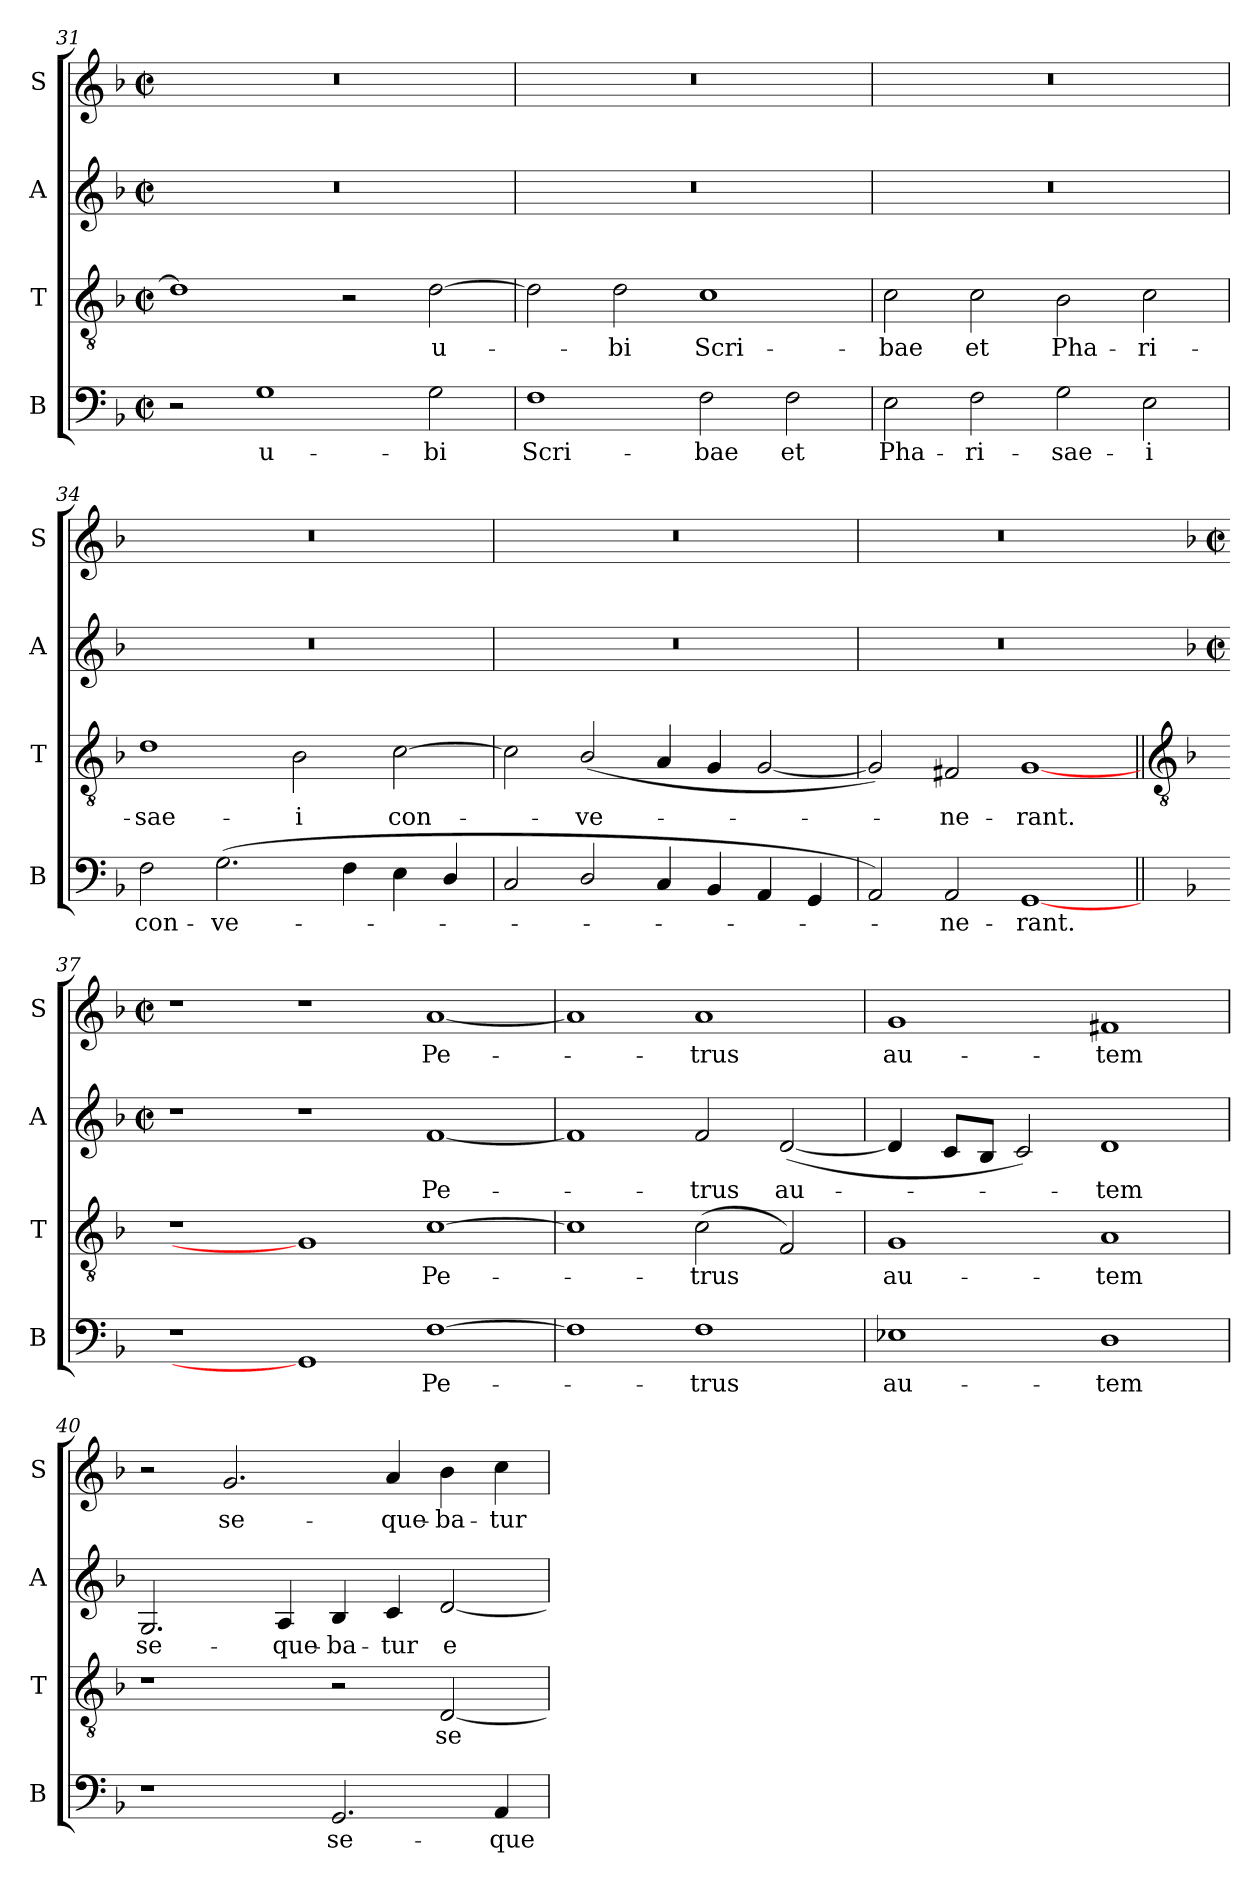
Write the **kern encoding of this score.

**kern	**text	**kern	**text	**kern	**text	**kern	**text
*part4	*part4	*part3	*part3	*part2	*part2	*part1	*part1
*staff4	*staff4	*staff3	*staff3	*staff2	*staff2	*staff1	*staff1
*I"B	*	*I"T	*	*I"A	*	*I"S	*
*I'B	*	*I'T	*	*I'A	*	*I'S	*
!!LO:LB:g=z
*clefF4	*	*clefGv2	*	*clefG2	*	*clefG2	*
*k[b-]	*	*k[b-]	*	*k[b-]	*	*k[b-]	*
*F:	*	*F:	*	*F:	*	*F:	*
*M4/2	*	*M4/2	*	*M4/2	*	*M4/2	*
*met(c|)	*	*met(c|)	*	*met(c|)	*	*met(c|)	*
=31	=31	=31	=31	=31	=31	=31	=31
2r	.	1d]	.	0r	.	0r	.
!	!LO:LY:b	!	!	!	!	!	!
1G	u-	.	.	.	.	.	.
.	.	2r	.	.	.	.	.
!	!LO:LY:b	!	!LO:LY:b	!	!	!	!
2G	-bi	[2d	u-	.	.	.	.
=32	=32	=32	=32	=32	=32	=32	=32
!	!LO:LY:b	!	!	!	!	!	!
1F	Scri-	2d]	.	0r	.	0r	.
!	!	!	!LO:LY:b	!	!	!	!
.	.	2d	bi	.	.	.	.
!	!LO:LY:b	!	!LO:LY:b	!	!	!	!
2F	-bae	1c	Scri-	.	.	.	.
!	!LO:LY:b	!	!	!	!	!	!
2F	et	.	.	.	.	.	.
=33	=33	=33	=33	=33	=33	=33	=33
!	!LO:LY:b	!	!LO:LY:b	!	!	!	!
2E	Pha-	2c	-bae	0r	.	0r	.
!	!LO:LY:b	!	!LO:LY:b	!	!	!	!
2F	-ri-	2c	et	.	.	.	.
!	!LO:LY:b	!	!LO:LY:b	!	!	!	!
2G	-sae-	2B-	Pha-	.	.	.	.
!	!LO:LY:b	!	!LO:LY:b	!	!	!	!
2E	-i	2c	-ri-	.	.	.	.
=34	=34	=34	=34	=34	=34	=34	=34
!	!LO:LY:b	!	!LO:LY:b	!	!	!	!
2F	con-	1d	-sae-	0r	.	0r	.
!	!LO:LY:b	!	!	!	!	!	!
(>2.G	-ve-	.	.	.	.	.	.
!	!	!	!LO:LY:b	!	!	!	!
.	.	2B-	-i	.	.	.	.
4F	.	.	.	.	.	.	.
!	!	!	!LO:LY:b	!	!	!	!
4E	.	[2c	con-	.	.	.	.
4D/	.	.	.	.	.	.	.
=35	=35	=35	=35	=35	=35	=35	=35
2C	.	2c]	.	0r	.	0r	.
!	!	!	!LO:LY:b	!	!	!	!
2D/	.	(<2B-/	ve-	.	.	.	.
4C	.	4A	.	.	.	.	.
4BB-	.	4G	.	.	.	.	.
4AA	.	[2G	.	.	.	.	.
4GG	.	.	.	.	.	.	.
=36	=36	=36	=36	=36	=36	=36	=36
2AA)	.	2G])	.	0r	.	0r	.
!	!LO:LY:b	!	!LO:LY:b	!	!	!	!
2AA	ne-	2F#	ne-	.	.	.	.
!	!LO:LY:b	!	!LO:LY:b	!	!	!	!
[1GG	-rant.	[1G	-rant.	.	.	.	.
!!LO:LB:g=z
=37||	=37	=37||	=37	=37	=37	=37	=37
*	*	*clefGv2	*	*	*	*	*
*	*	*	*	*k[b-]	*	*k[b-]	*
*	*	*	*	*F:	*	*F:	*
*	*	*	*	*M4/2	*	*M4/2	*
*	*	*	*	*met(c|)	*	*met(c|)	*
1r	.	1r	.	1r	.	1r	.
1GG]	.	1G]	.	1r	.	1r	.
!	!LO:LY:b	!	!LO:LY:b	!	!LO:LY:b	!	!LO:LY:b
[1F	Pe-	[1c	Pe-	[1f	Pe-	[1a	Pe-
=38	=38	=38	=38	=38	=38	=38	=38
1F]	.	1c]	.	1f]	.	1a]	.
!	!LO:LY:b	!	!LO:LY:b	!	!LO:LY:b	!	!LO:LY:b
1F	trus	(<2c	trus	2f	trus	1a	trus
!	!	!	!	!	!LO:LY:b	!	!
.	.	2F)	.	(<[2d	au-	.	.
=39	=39	=39	=39	=39	=39	=39	=39
!	!LO:LY:b	!	!LO:LY:b	!	!	!	!LO:LY:b
1E-X	au-	1G	au-	4d]	.	1g	au-
.	.	.	.	8cL	.	.	.
.	.	.	.	8B-J	.	.	.
.	.	.	.	2c)	.	.	.
!	!LO:LY:b	!	!LO:LY:b	!	!LO:LY:b	!	!LO:LY:b
1D	-tem	1A	-tem	1d	tem	1f#X	-tem
=40	=40	=40	=40	=40	=40	=40	=40
!	!	!	!	!	!LO:LY:b	!	!
1r	.	1r	.	2.G	se-	2r	.
!	!	!	!	!	!	!	!LO:LY:b
.	.	.	.	.	.	2.g	se-
!	!	!	!	!	!LO:LY:b	!	!
.	.	.	.	4A	-que-	.	.
!	!LO:LY:b	!	!	!	!LO:LY:b	!	!
2.GG	se-	2r	.	4B-	-ba-	.	.
!	!	!	!	!	!LO:LY:b	!	!LO:LY:b
.	.	.	.	4c	-tur	4a	-que-
!	!	!	!LO:LY:b	!	!LO:LY:b	!	!LO:LY:b
.	.	[2D	se-	[2d	e-	4b-	-ba-
!	!LO:LY:b	!	!	!	!	!	!LO:LY:b
4AA	-que-	.	.	.	.	4cc	-tur
=	=	=	=	=	=	=	=
*-	*-	*-	*-	*-	*-	*-	*-
